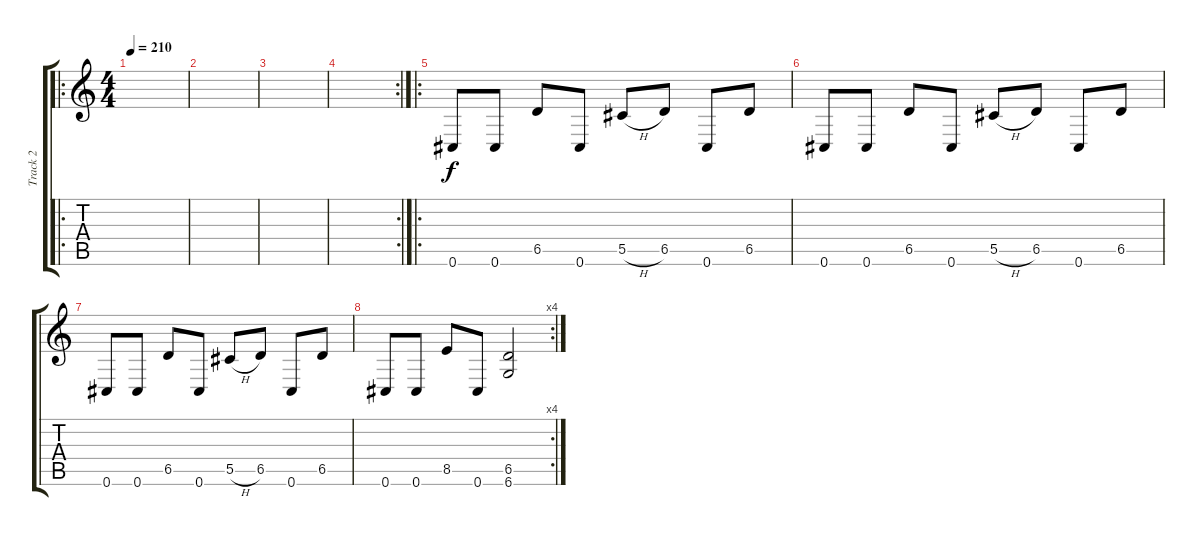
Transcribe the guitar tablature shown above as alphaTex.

\track ("Track 2" "Track 2") {instrument distortionguitar}
\staff {score tabs}
\tuning (Eb4 Bb3 Gb3 Db3 Ab2 Db2) {hide}
\ro
\ts (4 4)
\tempo 210
\clef g2
\ks c
|
|
|
\rc 2
|
\ro
0.6.8 0.6.8 6.5.8 0.6.8 5.5{h}.8 6.5.8 0.6.8 6.5.8 |
0.6.8 0.6.8 6.5.8 0.6.8 5.5{h}.8 6.5.8 0.6.8 6.5.8 |
0.6.8 0.6.8 6.5.8 0.6.8 5.5{h}.8 6.5.8 0.6.8 6.5.8 |
\rc 4
0.6.8 0.6.8 8.5.8 0.6.8 (6.5 6.6).2
